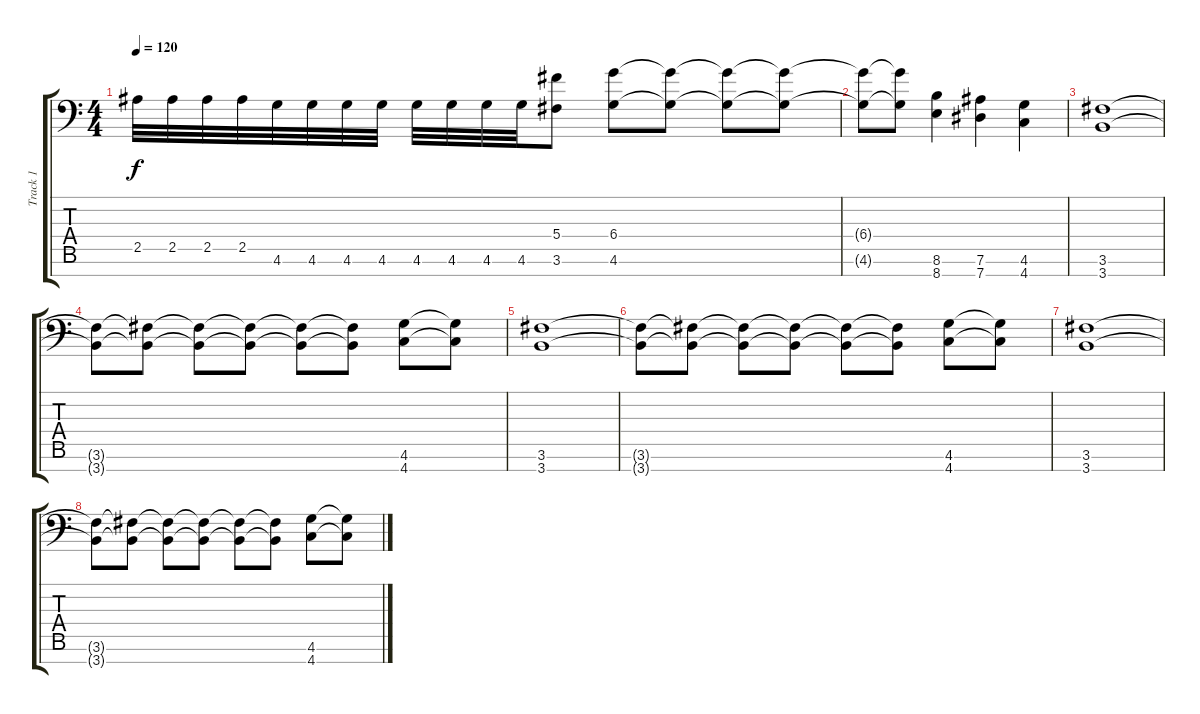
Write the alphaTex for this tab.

\track ("Track 1" "Track 1") {instrument distortionguitar}
\staff {score tabs}
\tuning (Eb4 Bb3 F3 Db3 Ab2 Eb2 Ab1) {hide}
\ts (4 4)
\tempo 120
\clef f4
\ks c
2.5.32{dy f} 2.5.32 2.5.32 2.5.32 4.6.32 4.6.32 4.6.32 4.6.32 4.6.32 4.6.32 4.6.32 4.6.32 (5.4 3.6).8 (6.4 4.6).8 (6.4{t} 4.6{t}).8 (6.4{t} 4.6{t}).8 (6.4{t} 4.6{t}).8 |
(6.4{t} 4.6{t}).8 (6.4{t} 4.6{t}).8 (8.6 8.7).4 (7.6 7.7).4 (4.6 4.7).4 |
(3.6 3.7).1 |
(3.6{t} 3.7{t}).8 (3.6{t} 3.7{t}).8 (3.6{t} 3.7{t}).8 (3.6{t} 3.7{t}).8 (3.6{t} 3.7{t}).8 (3.6{t} 3.7{t}).8 (4.6 4.7).8 (4.6{t} 4.7{t}).8 |
(3.6 3.7).1 |
(3.6{t} 3.7{t}).8 (3.6{t} 3.7{t}).8 (3.6{t} 3.7{t}).8 (3.6{t} 3.7{t}).8 (3.6{t} 3.7{t}).8 (3.6{t} 3.7{t}).8 (4.6 4.7).8 (4.6{t} 4.7{t}).8 |
(3.6 3.7).1 |
(3.6{t} 3.7{t}).8 (3.6{t} 3.7{t}).8 (3.6{t} 3.7{t}).8 (3.6{t} 3.7{t}).8 (3.6{t} 3.7{t}).8 (3.6{t} 3.7{t}).8 (4.6 4.7).8 (4.6{t} 4.7{t}).8
